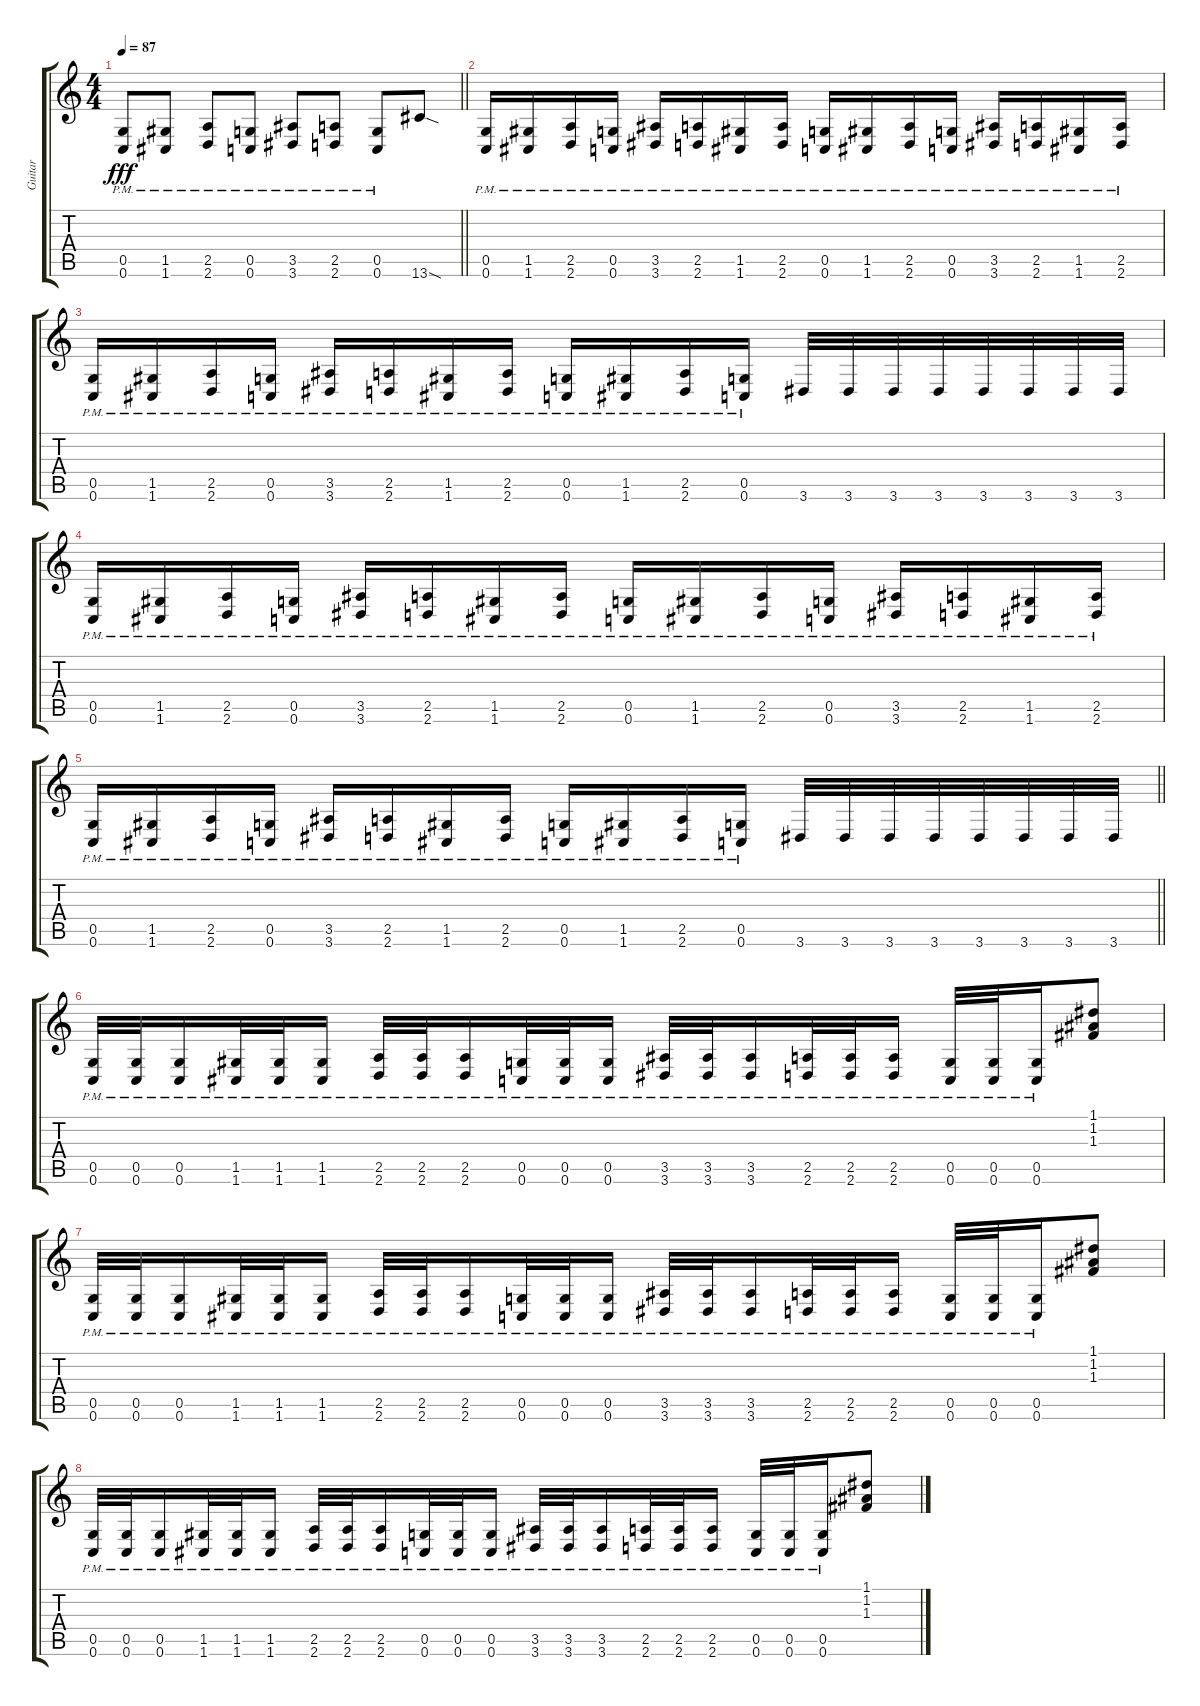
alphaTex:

\track ("Guitar" "Guitar") {instrument overdrivenguitar}
\staff {score tabs}
\tuning (D4 A3 F3 C3 G2 C2) {hide}
\ts (4 4)
\tempo 87
\clef g2
\barLineRight lightlight
\ks c
(0.5{pm} 0.6{pm}).8{dy fff} (1.5{pm} 1.6{pm}).8 (2.5{pm} 2.6{pm}).8 (0.5{pm} 0.6{pm}).8 (3.5{pm} 3.6{pm}).8 (2.5{pm} 2.6{pm}).8 (0.5{pm} 0.6{pm}).8 13.6{sod}.8 |
\section ("" "")
(0.5{pm} 0.6{pm}).16 (1.5{pm} 1.6{pm}).16 (2.5{pm} 2.6{pm}).16 (0.5{pm} 0.6{pm}).16 (3.5{pm} 3.6{pm}).16 (2.5{pm} 2.6{pm}).16 (1.5{pm} 1.6{pm}).16 (2.5{pm} 2.6{pm}).16 (0.5{pm} 0.6{pm}).16 (1.5{pm} 1.6{pm}).16 (2.5{pm} 2.6{pm}).16 (0.5{pm} 0.6{pm}).16 (3.5{pm} 3.6{pm}).16 (2.5{pm} 2.6{pm}).16 (1.5{pm} 1.6{pm}).16 (2.5{pm} 2.6{pm}).16 |
(0.5{pm} 0.6{pm}).16 (1.5{pm} 1.6{pm}).16 (2.5{pm} 2.6{pm}).16 (0.5{pm} 0.6{pm}).16 (3.5{pm} 3.6{pm}).16 (2.5{pm} 2.6{pm}).16 (1.5{pm} 1.6{pm}).16 (2.5{pm} 2.6{pm}).16 (0.5{pm} 0.6{pm}).16 (1.5{pm} 1.6{pm}).16 (2.5{pm} 2.6{pm}).16 (0.5{pm} 0.6{pm}).16 3.6.32 3.6.32 3.6.32 3.6.32 3.6.32 3.6.32 3.6.32 3.6.32 |
(0.5{pm} 0.6{pm}).16 (1.5{pm} 1.6{pm}).16 (2.5{pm} 2.6{pm}).16 (0.5{pm} 0.6{pm}).16 (3.5{pm} 3.6{pm}).16 (2.5{pm} 2.6{pm}).16 (1.5{pm} 1.6{pm}).16 (2.5{pm} 2.6{pm}).16 (0.5{pm} 0.6{pm}).16 (1.5{pm} 1.6{pm}).16 (2.5{pm} 2.6{pm}).16 (0.5{pm} 0.6{pm}).16 (3.5{pm} 3.6{pm}).16 (2.5{pm} 2.6{pm}).16 (1.5{pm} 1.6{pm}).16 (2.5{pm} 2.6{pm}).16 |
\barLineRight lightlight
(0.5{pm} 0.6{pm}).16 (1.5{pm} 1.6{pm}).16 (2.5{pm} 2.6{pm}).16 (0.5{pm} 0.6{pm}).16 (3.5{pm} 3.6{pm}).16 (2.5{pm} 2.6{pm}).16 (1.5{pm} 1.6{pm}).16 (2.5{pm} 2.6{pm}).16 (0.5{pm} 0.6{pm}).16 (1.5{pm} 1.6{pm}).16 (2.5{pm} 2.6{pm}).16 (0.5{pm} 0.6{pm}).16 3.6.32 3.6.32 3.6.32 3.6.32 3.6.32 3.6.32 3.6.32 3.6.32 |
\section ("" "")
(0.5{pm} 0.6{pm}).32 (0.5{pm} 0.6{pm}).32 (0.5{pm} 0.6{pm}).16 (1.5{pm} 1.6{pm}).32 (1.5{pm} 1.6{pm}).32 (1.5{pm} 1.6{pm}).16 (2.5{pm} 2.6{pm}).32 (2.5{pm} 2.6{pm}).32 (2.5{pm} 2.6{pm}).16 (0.5{pm} 0.6{pm}).32 (0.5{pm} 0.6{pm}).32 (0.5{pm} 0.6{pm}).16 (3.5{pm} 3.6{pm}).32 (3.5{pm} 3.6{pm}).32 (3.5{pm} 3.6{pm}).16 (2.5{pm} 2.6{pm}).32 (2.5{pm} 2.6{pm}).32 (2.5{pm} 2.6{pm}).16 (0.5{pm} 0.6{pm}).32 (0.5{pm} 0.6{pm}).32 (0.5{pm} 0.6{pm}).16 (1.1 1.2 1.3).8 |
(0.5{pm} 0.6{pm}).32 (0.5{pm} 0.6{pm}).32 (0.5{pm} 0.6{pm}).16 (1.5{pm} 1.6{pm}).32 (1.5{pm} 1.6{pm}).32 (1.5{pm} 1.6{pm}).16 (2.5{pm} 2.6{pm}).32 (2.5{pm} 2.6{pm}).32 (2.5{pm} 2.6{pm}).16 (0.5{pm} 0.6{pm}).32 (0.5{pm} 0.6{pm}).32 (0.5{pm} 0.6{pm}).16 (3.5{pm} 3.6{pm}).32 (3.5{pm} 3.6{pm}).32 (3.5{pm} 3.6{pm}).16 (2.5{pm} 2.6{pm}).32 (2.5{pm} 2.6{pm}).32 (2.5{pm} 2.6{pm}).16 (0.5{pm} 0.6{pm}).32 (0.5{pm} 0.6{pm}).32 (0.5{pm} 0.6{pm}).16 (1.1 1.2 1.3).8 |
(0.5{pm} 0.6{pm}).32 (0.5{pm} 0.6{pm}).32 (0.5{pm} 0.6{pm}).16 (1.5{pm} 1.6{pm}).32 (1.5{pm} 1.6{pm}).32 (1.5{pm} 1.6{pm}).16 (2.5{pm} 2.6{pm}).32 (2.5{pm} 2.6{pm}).32 (2.5{pm} 2.6{pm}).16 (0.5{pm} 0.6{pm}).32 (0.5{pm} 0.6{pm}).32 (0.5{pm} 0.6{pm}).16 (3.5{pm} 3.6{pm}).32 (3.5{pm} 3.6{pm}).32 (3.5{pm} 3.6{pm}).16 (2.5{pm} 2.6{pm}).32 (2.5{pm} 2.6{pm}).32 (2.5{pm} 2.6{pm}).16 (0.5{pm} 0.6{pm}).32 (0.5{pm} 0.6{pm}).32 (0.5{pm} 0.6{pm}).16 (1.1 1.2 1.3).8
